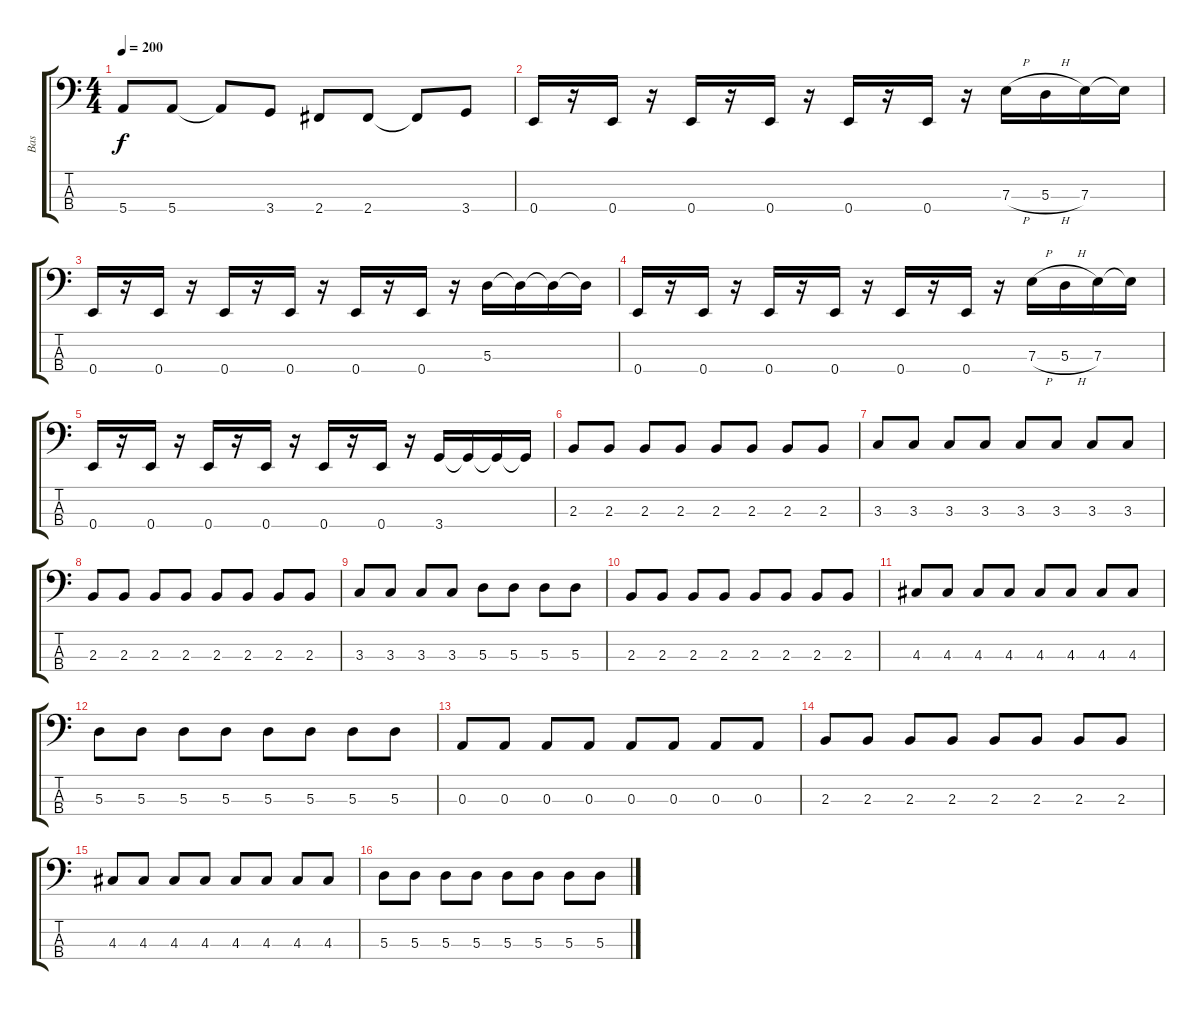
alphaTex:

\track ("Bas" "Bas") {instrument acousticguitarnylon}
\staff {score tabs}
\tuning (G2 D2 A1 E1) {hide}
\ts (4 4)
\tempo 200
\clef f4
\ks c
5.4.8{dy f} 5.4.8 5.4{t}.8 3.4.8 2.4.8 2.4.8 2.4{t}.8 3.4.8 |
0.4.16 r.16 0.4.16 r.16 0.4.16 r.16 0.4.16 r.16 0.4.16 r.16 0.4.16 r.16 7.3{h}.16 5.3{h}.16 7.3.16 7.3{t}.16 |
0.4.16 r.16 0.4.16 r.16 0.4.16 r.16 0.4.16 r.16 0.4.16 r.16 0.4.16 r.16 5.3.16 5.3{t}.16 5.3{t}.16 5.3{t}.16 |
0.4.16 r.16 0.4.16 r.16 0.4.16 r.16 0.4.16 r.16 0.4.16 r.16 0.4.16 r.16 7.3{h}.16 5.3{h}.16 7.3.16 7.3{t}.16 |
0.4.16 r.16 0.4.16 r.16 0.4.16 r.16 0.4.16 r.16 0.4.16 r.16 0.4.16 r.16 3.4.16 3.4{t}.16 3.4{t}.16 3.4{t}.16 |
2.3.8 2.3.8 2.3.8 2.3.8 2.3.8 2.3.8 2.3.8 2.3.8 |
3.3.8 3.3.8 3.3.8 3.3.8 3.3.8 3.3.8 3.3.8 3.3.8 |
2.3.8 2.3.8 2.3.8 2.3.8 2.3.8 2.3.8 2.3.8 2.3.8 |
3.3.8 3.3.8 3.3.8 3.3.8 5.3.8 5.3.8 5.3.8 5.3.8 |
2.3.8 2.3.8 2.3.8 2.3.8 2.3.8 2.3.8 2.3.8 2.3.8 |
4.3.8 4.3.8 4.3.8 4.3.8 4.3.8 4.3.8 4.3.8 4.3.8 |
5.3.8 5.3.8 5.3.8 5.3.8 5.3.8 5.3.8 5.3.8 5.3.8 |
0.3.8 0.3.8 0.3.8 0.3.8 0.3.8 0.3.8 0.3.8 0.3.8 |
2.3.8 2.3.8 2.3.8 2.3.8 2.3.8 2.3.8 2.3.8 2.3.8 |
4.3.8 4.3.8 4.3.8 4.3.8 4.3.8 4.3.8 4.3.8 4.3.8 |
5.3.8 5.3.8 5.3.8 5.3.8 5.3.8 5.3.8 5.3.8 5.3.8
